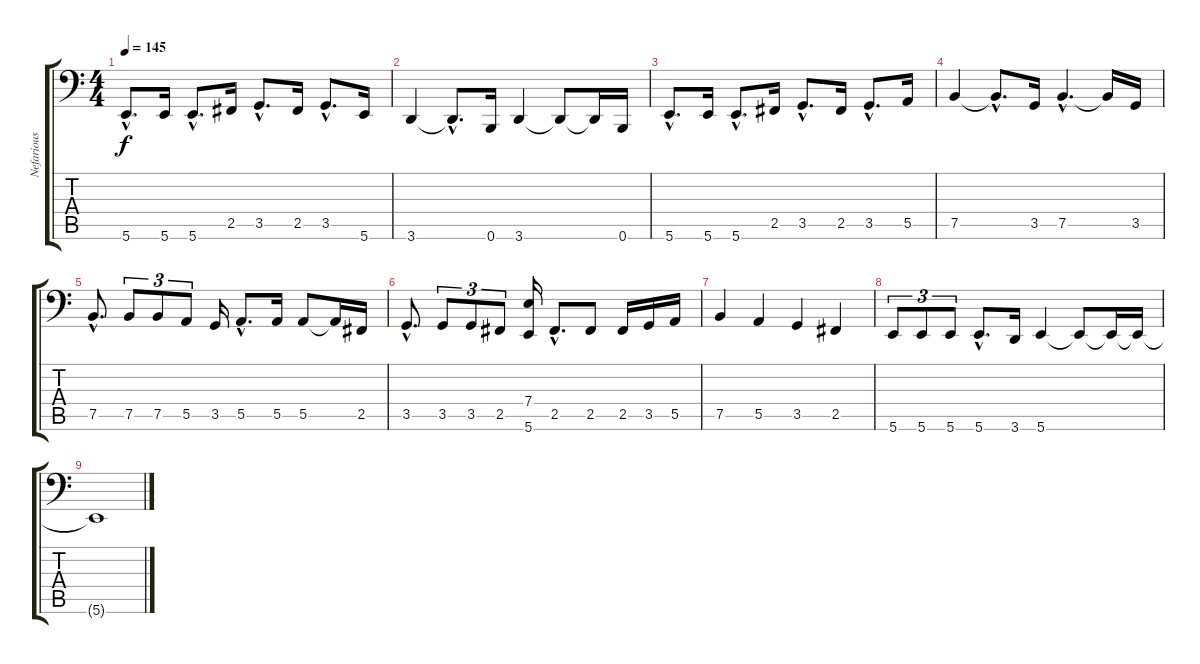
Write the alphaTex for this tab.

\track ("Nefarious" "Nefarious") {instrument electricbasspick}
\staff {score tabs}
\tuning (C3 G2 D2 A1 E1 B0) {hide}
\ts (4 4)
\tempo 145
\clef f4
\ks c
5.6{hac}.8{d dy f} 5.6.16 5.6{hac}.8{d} 2.5.16 3.5{hac}.8{d} 2.5.16 3.5{hac}.8{d} 5.6.16 |
3.6.4 3.6{hac t}.8{d} 0.6.16 3.6.4 3.6{t}.8 3.6{t}.16 0.6.16 |
5.6{hac}.8{d} 5.6.16 5.6{hac}.8{d} 2.5.16 3.5{hac}.8{d} 2.5.16 3.5{hac}.8{d} 5.5.16 |
7.5.4 7.5{hac t}.8{d} 3.5.16 7.5{hac}.4{d} 7.5{t}.16 3.5.16 |
7.5{hac}.8{d} 7.5.8{tu (3 2)} 7.5.8{tu (3 2)} 5.5.8{tu (3 2)} 3.5.16 5.5{hac}.8{d} 5.5.16 5.5.8 5.5{t}.16 2.5.16 |
3.5{hac}.8{d} 3.5.8{tu (3 2)} 3.5.8{tu (3 2)} 2.5.8{tu (3 2)} (7.4 5.6).16 2.5{hac}.8{d} 2.5.8 2.5.16 3.5.16 5.5.16 |
7.5.4 5.5.4 3.5.4 2.5.4 |
5.6.8{tu (3 2)} 5.6.8{tu (3 2)} 5.6.8{tu (3 2)} 5.6{hac}.8{d} 3.6.16 5.6.4 5.6{t}.8 5.6{t}.16 5.6{t}.16 |
5.6{t}.1
